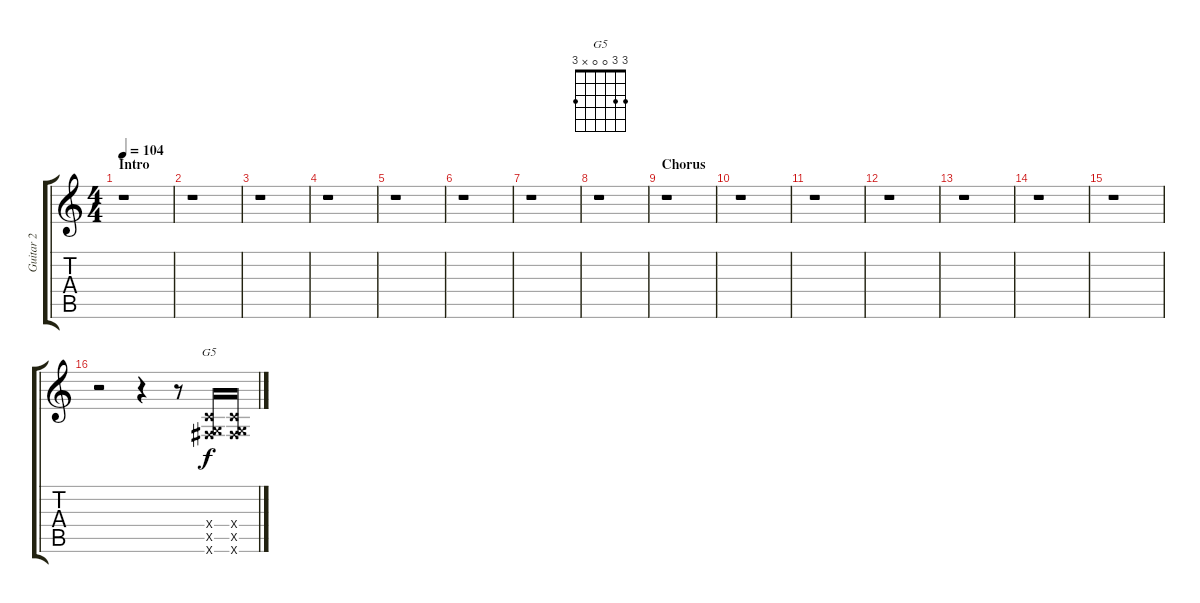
\track ("Guitar 2" "Guitar 2") {instrument overdrivenguitar}
\staff {score tabs}
\tuning (Eb4 Bb3 Gb3 Db3 Ab2 Eb2) {hide}
\chord ("G5" 3 3 0 0 x 3)
\ts (4 4)
\section ("" "Intro")
\tempo 104
\clef g2
\ks c
r.1{dy f instrument overdrivenguitar} |
r.1 |
r.1 |
r.1 |
r.1 |
r.1 |
r.1 |
r.1 |
\section ("" "Chorus")
r.1 |
r.1 |
r.1 |
r.1 |
r.1 |
r.1 |
r.1 |
r.2 r.4 r.8 (-1.4{x} -1.5{x} 3.6{x}).16{ch "G5"} (-1.4{x} -1.5{x} 3.6{x}).16
